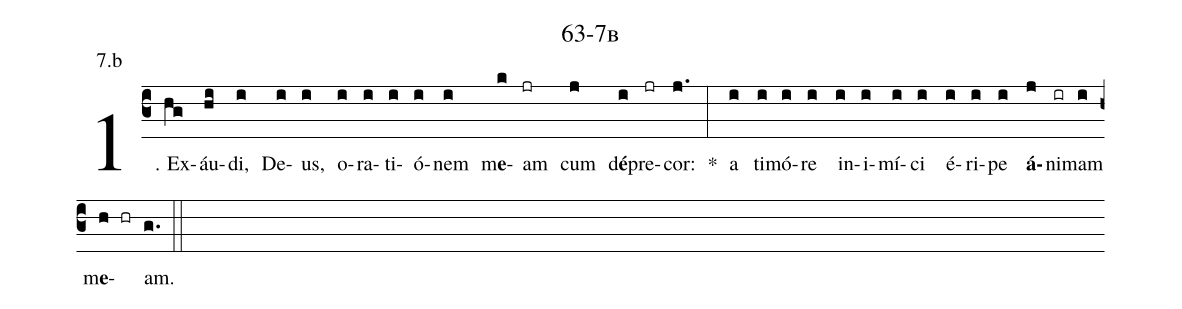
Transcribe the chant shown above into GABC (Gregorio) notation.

name: 63-7b;
annotation: 7.b;
%%
(c3)1. Ex(hg)áu(hi)di,(i) De(i)us,(i) o(i)ra(i)ti(i)ó(i)nem(i) m<b>e</b>(k)am(jr) cum(j) d<b>é</b>(i)pre(jr)cor:(j.) *(:) a(i) ti(i)mó(i)re(i) in(i)i(i)mí(i)ci(i) é(i)ri(i)pe(i) <b>á</b>(j)ni(ir)mam(i) m<b>e</b>(h hr)am.(g.) (::)
